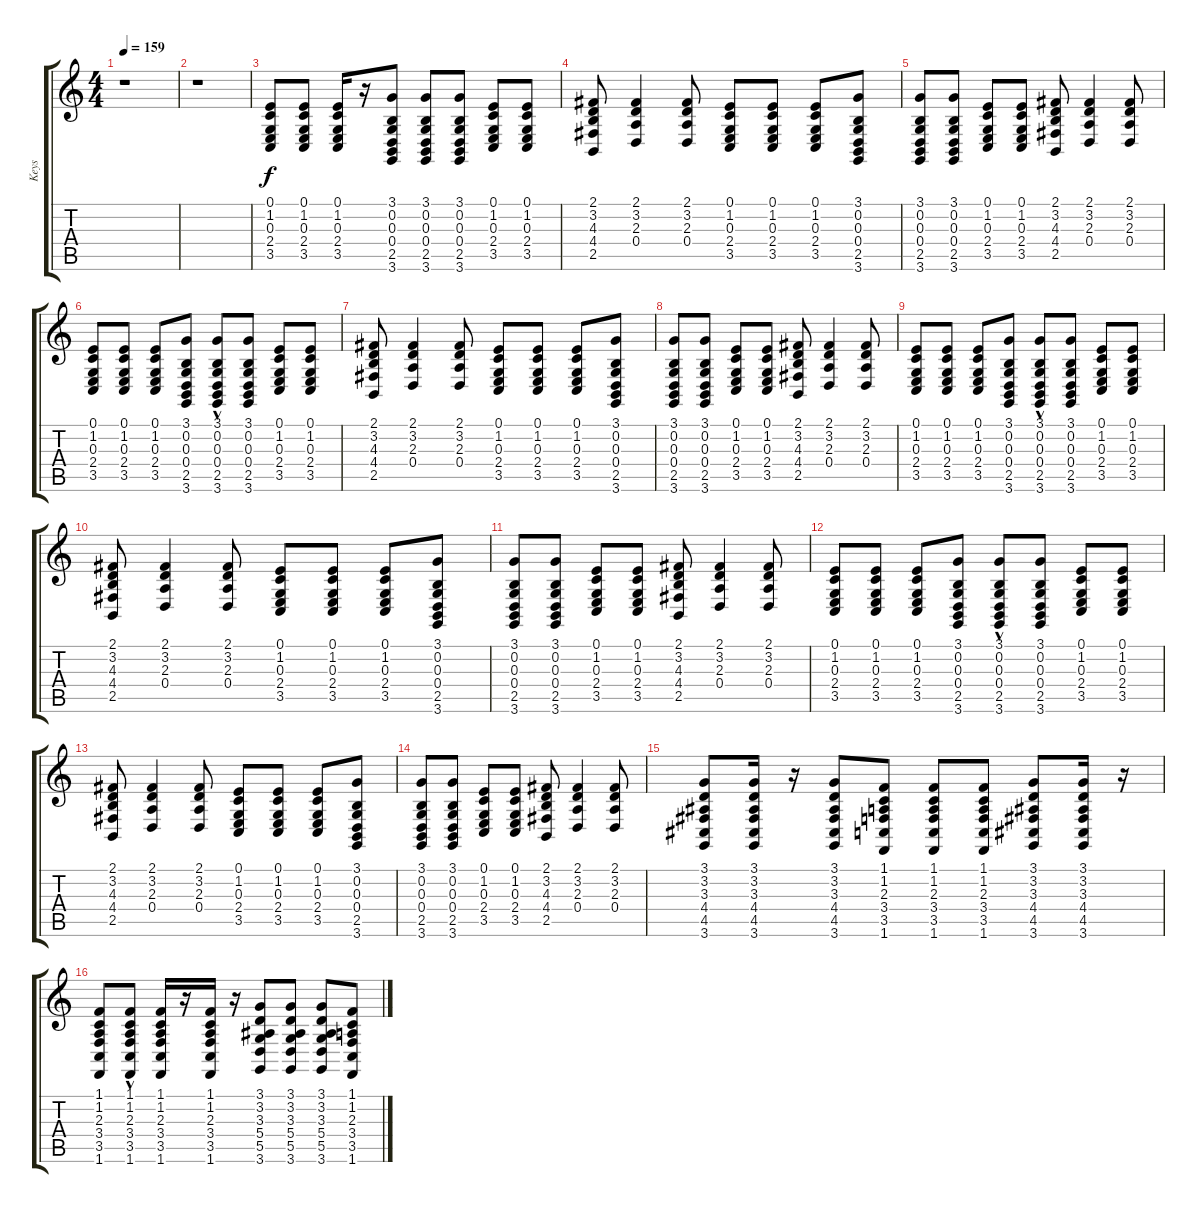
\track ("Keys" "Keys") {instrument stringensemble2}
\staff {score tabs}
\tuning (E4 B3 G3 D3 A2 E2) {hide}
\ts (4 4)
\tempo 159
\clef g2
\ks c
r.1{dy f} |
r.1 |
(0.1 1.2 0.3 2.4 3.5).8{balance 11 instrument sitar} (0.1 1.2 0.3 2.4 3.5).8 (0.1 1.2 0.3 2.4 3.5).16 r.16 (3.1 0.2 0.3 0.4 2.5 3.6).8 (3.1 0.2 0.3 0.4 2.5 3.6).8 (3.1 0.2 0.3 0.4 2.5 3.6).8 (0.1 1.2 0.3 2.4 3.5).8 (0.1 1.2 0.3 2.4 3.5).8 |
(2.1 3.2 4.3 4.4 2.5).8 (2.1 3.2 2.3 0.4).4 (2.1 3.2 2.3 0.4).8 (0.1 1.2 0.3 2.4 3.5).8 (0.1 1.2 0.3 2.4 3.5).8 (0.1 1.2 0.3 2.4 3.5).8 (3.1 0.2 0.3 0.4 2.5 3.6).8 |
(3.1 0.2 0.3 0.4 2.5 3.6).8 (3.1 0.2 0.3 0.4 2.5 3.6).8 (0.1 1.2 0.3 2.4 3.5).8 (0.1 1.2 0.3 2.4 3.5).8 (2.1 3.2 4.3 4.4 2.5).8 (2.1 3.2 2.3 0.4).4 (2.1 3.2 2.3 0.4).8 |
(0.1 1.2 0.3 2.4 3.5).8 (0.1 1.2 0.3 2.4 3.5).8 (0.1 1.2 0.3 2.4 3.5).8 (3.1 0.2 0.3 0.4 2.5 3.6).8 (3.1 0.2 0.3{hac} 0.4 2.5 3.6).8 (3.1 0.2 0.3 0.4 2.5 3.6).8 (0.1 1.2 0.3 2.4 3.5).8 (0.1 1.2 0.3 2.4 3.5).8 |
(2.1 3.2 4.3 4.4 2.5).8 (2.1 3.2 2.3 0.4).4 (2.1 3.2 2.3 0.4).8 (0.1 1.2 0.3 2.4 3.5).8 (0.1 1.2 0.3 2.4 3.5).8 (0.1 1.2 0.3 2.4 3.5).8 (3.1 0.2 0.3 0.4 2.5 3.6).8 |
(3.1 0.2 0.3 0.4 2.5 3.6).8 (3.1 0.2 0.3 0.4 2.5 3.6).8 (0.1 1.2 0.3 2.4 3.5).8 (0.1 1.2 0.3 2.4 3.5).8 (2.1 3.2 4.3 4.4 2.5).8 (2.1 3.2 2.3 0.4).4 (2.1 3.2 2.3 0.4).8 |
(0.1 1.2 0.3 2.4 3.5).8 (0.1 1.2 0.3 2.4 3.5).8 (0.1 1.2 0.3 2.4 3.5).8 (3.1 0.2 0.3 0.4 2.5 3.6).8 (3.1 0.2 0.3{hac} 0.4 2.5 3.6).8 (3.1 0.2 0.3 0.4 2.5 3.6).8 (0.1 1.2 0.3 2.4 3.5).8 (0.1 1.2 0.3 2.4 3.5).8 |
(2.1 3.2 4.3 4.4 2.5).8 (2.1 3.2 2.3 0.4).4 (2.1 3.2 2.3 0.4).8 (0.1 1.2 0.3 2.4 3.5).8 (0.1 1.2 0.3 2.4 3.5).8 (0.1 1.2 0.3 2.4 3.5).8 (3.1 0.2 0.3 0.4 2.5 3.6).8 |
(3.1 0.2 0.3 0.4 2.5 3.6).8 (3.1 0.2 0.3 0.4 2.5 3.6).8 (0.1 1.2 0.3 2.4 3.5).8 (0.1 1.2 0.3 2.4 3.5).8 (2.1 3.2 4.3 4.4 2.5).8 (2.1 3.2 2.3 0.4).4 (2.1 3.2 2.3 0.4).8 |
(0.1 1.2 0.3 2.4 3.5).8 (0.1 1.2 0.3 2.4 3.5).8 (0.1 1.2 0.3 2.4 3.5).8 (3.1 0.2 0.3 0.4 2.5 3.6).8 (3.1 0.2 0.3{hac} 0.4 2.5 3.6).8 (3.1 0.2 0.3 0.4 2.5 3.6).8 (0.1 1.2 0.3 2.4 3.5).8 (0.1 1.2 0.3 2.4 3.5).8 |
(2.1 3.2 4.3 4.4 2.5).8 (2.1 3.2 2.3 0.4).4 (2.1 3.2 2.3 0.4).8 (0.1 1.2 0.3 2.4 3.5).8 (0.1 1.2 0.3 2.4 3.5).8 (0.1 1.2 0.3 2.4 3.5).8 (3.1 0.2 0.3 0.4 2.5 3.6).8 |
(3.1 0.2 0.3 0.4 2.5 3.6).8 (3.1 0.2 0.3 0.4 2.5 3.6).8 (0.1 1.2 0.3 2.4 3.5).8 (0.1 1.2 0.3 2.4 3.5).8 (2.1 3.2 4.3 4.4 2.5).8 (2.1 3.2 2.3 0.4).4 (2.1 3.2 2.3 0.4).8 |
(3.1 3.2 3.3 4.4 4.5 3.6).8 (3.1 3.2 3.3 4.4 4.5 3.6).16 r.16 (3.1 3.2 3.3 4.4 4.5 3.6).8 (1.1 1.2 2.3 3.4 3.5 1.6).8 (1.1 1.2 2.3 3.4 3.5 1.6).8 (1.1 1.2 2.3 3.4 3.5 1.6).8 (3.1 3.2 3.3 4.4 4.5 3.6).8 (3.1 3.2 3.3 4.4 4.5 3.6).16 r.16 |
(1.1 1.2 2.3 3.4 3.5 1.6).8 (1.1{hac} 1.2{hac} 2.3 3.4 3.5 1.6).8 (1.1 1.2 2.3 3.4 3.5 1.6).16 r.16 (1.1 1.2 2.3 3.4 3.5 1.6).16 r.16 (3.1 3.2 3.3 5.4 5.5 3.6).8 (3.1 3.2 3.3 5.4 5.5 3.6).8 (3.1 3.2 3.3 5.4 5.5 3.6).8 (1.1 1.2 2.3 3.4 3.5 1.6).8
